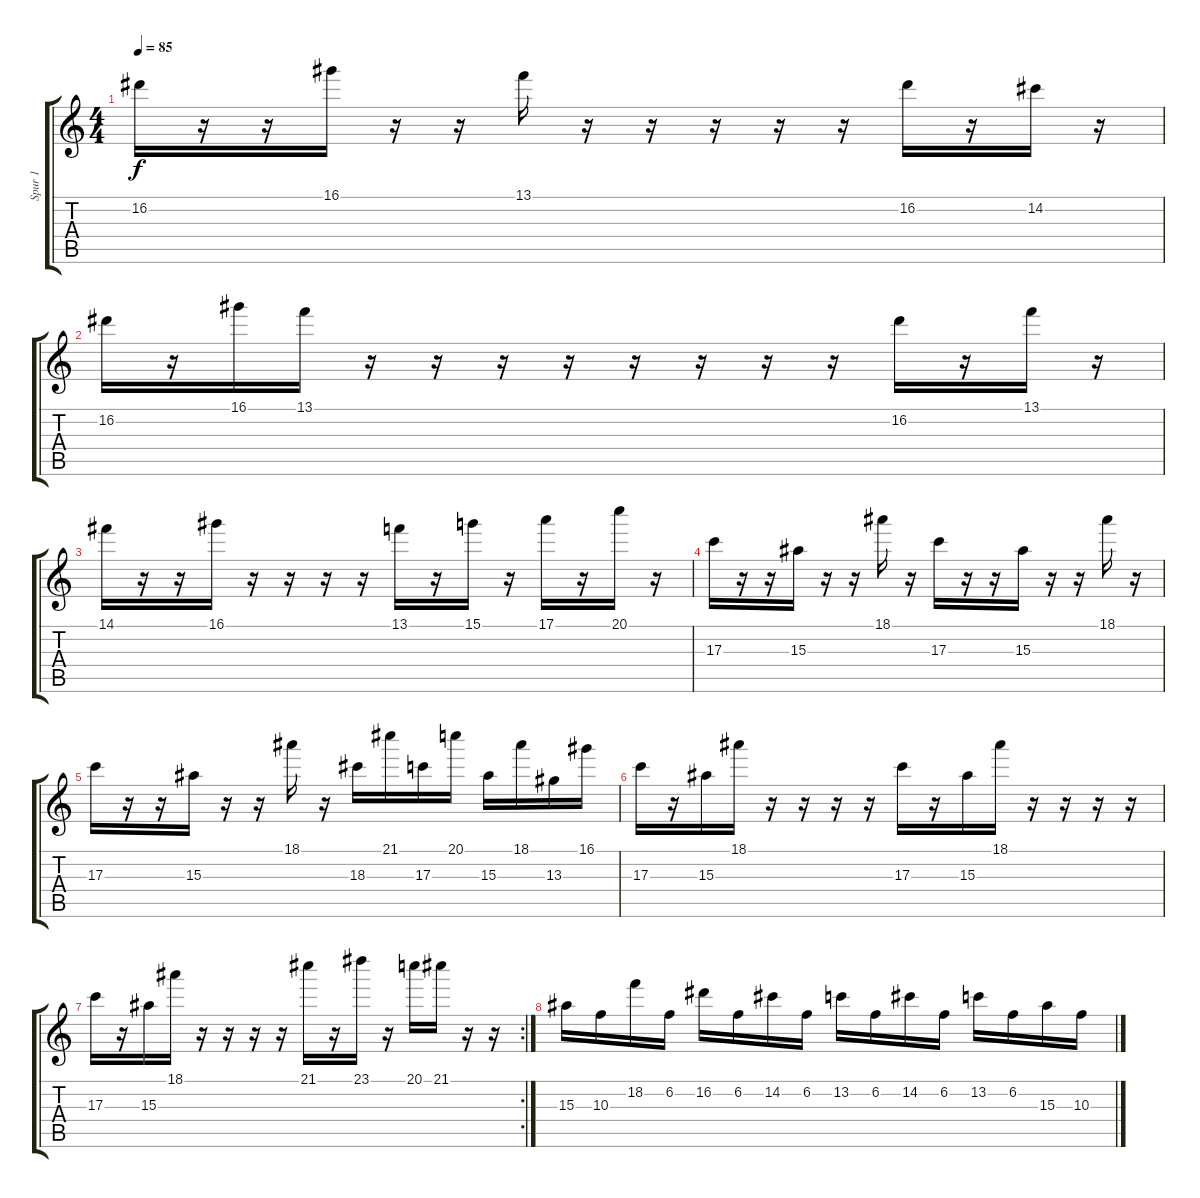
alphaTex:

\track ("Spur 1" "Spur 1") {instrument distortionguitar}
\staff {score tabs}
\tuning (E4 B3 G3 D3 A2 E2) {hide}
\ts (4 4)
\tempo 85
\clef g2
\ks c
16.2.16{dy f} r.16 r.16 16.1.16 r.16 r.16 13.1.16 r.16 r.16 r.16 r.16 r.16 16.2.16 r.16 14.2.16 r.16 |
16.2.16 r.16 16.1.16 13.1.16 r.16 r.16 r.16 r.16 r.16 r.16 r.16 r.16 16.2.16 r.16 13.1.16 r.16 |
14.1.16 r.16 r.16 16.1.16 r.16 r.16 r.16 r.16 13.1.16 r.16 15.1.16 r.16 17.1.16 r.16 20.1.16 r.16 |
17.3.16 r.16 r.16 15.3.16 r.16 r.16 18.1.16 r.16 17.3.16 r.16 r.16 15.3.16 r.16 r.16 18.1.16 r.16 |
17.3.16 r.16 r.16 15.3.16 r.16 r.16 18.1.16 r.16 18.3.16 21.1.16 17.3.16 20.1.16 15.3.16 18.1.16 13.3.16 16.1.16 |
17.3.16 r.16 15.3.16 18.1.16 r.16 r.16 r.16 r.16 17.3.16 r.16 15.3.16 18.1.16 r.16 r.16 r.16 r.16 |
\rc 2
17.3.16 r.16 15.3.16 18.1.16 r.16 r.16 r.16 r.16 21.1.16 r.16 23.1.16 r.16 20.1.16 21.1.16 r.16 r.16 |
15.3.16 10.3.16 18.2.16 6.2.16 16.2.16 6.2.16 14.2.16 6.2.16 13.2.16 6.2.16 14.2.16 6.2.16 13.2.16 6.2.16 15.3.16 10.3.16
